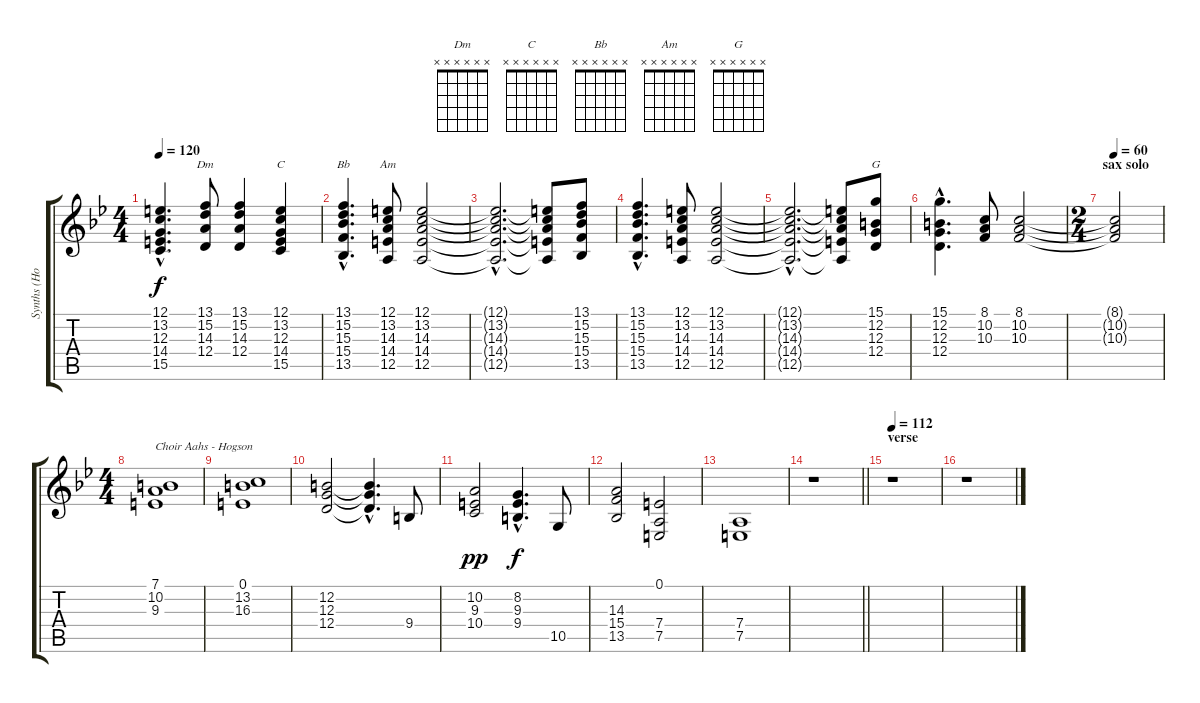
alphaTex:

\track ("Synths (Hogson)" "Synths (Ho") {instrument stringensemble1}
\staff {score tabs}
\tuning (E4 B3 G3 D3 A2 E2) {hide}
\chord ("Dm" x x x x x x)
\chord ("C" x x x x x x)
\chord ("Bb" x x x x x x)
\chord ("Am" x x x x x x)
\chord ("G" x x x x x x)
\ts (4 4)
\tempo 120
\clef g2
\ks bb
(12.1{hac} 13.2{hac} 12.3{hac} 14.4{hac} 15.5{hac}).4{d dy f} (13.1 15.2 14.3 12.4).8{ch "Dm"} (13.1 15.2 14.3 12.4).4 (12.1 13.2 12.3 14.4 15.5).4{ch "C"} |
(13.1{hac} 15.2{hac} 15.3{hac} 15.4{hac} 13.5{hac}).4{d ch "Bb"} (12.1 13.2 14.3 14.4 12.5).8{ch "Am"} (12.1 13.2 14.3 14.4 12.5).2 |
(12.1{hac t} 13.2{hac t} 14.3{hac t} 14.4{hac t} 12.5{hac t}).2{d} (12.1{t} 13.2{t} 14.3{t} 14.4{t} 12.5{t}).8 (13.1 15.2 15.3 15.4 13.5).8 |
(13.1{hac} 15.2{hac} 15.3{hac} 15.4{hac} 13.5{hac}).4{d} (12.1 13.2 14.3 14.4 12.5).8 (12.1 13.2 14.3 14.4 12.5).2 |
(12.1{hac t} 13.2{hac t} 14.3{hac t} 14.4{hac t} 12.5{hac t}).2{d} (12.1{t} 13.2{t} 14.3{t} 14.4{t} 12.5{t}).8 (15.1 12.2 12.3 12.4).8{ch "G"} |
(15.1{hac} 12.2{hac} 12.3{hac} 12.4{hac}).4{d} (8.1 10.2 10.3).8 (8.1 10.2 10.3).2 |
\ts (2 4)
\section ("" "sax solo")
\tempo 60
(8.1{t} 10.2{t} 10.3{t}).2{volume 7} |
\ts (4 4)
(7.1 10.2 9.3).1{txt "Choir Aahs - Hogson" volume 6 instrument choiraahs} |
(0.1 13.2 16.3).1 |
(12.2 12.3 12.4).2 (12.2{hac t} 12.3{hac t} 12.4{hac t}).4{d} 9.4.8 |
(10.2 9.3 10.4).2{dy pp} (8.2{hac} 9.3{hac} 9.4{hac}).4{d dy f} 10.5.8 |
(14.3 15.4 13.5).2 (0.1 7.4 7.5).2 |
(7.4 7.5).1 |
\barLineRight lightlight
r.1 |
\section ("" "verse")
\tempo 112
r.1 |
r.1
